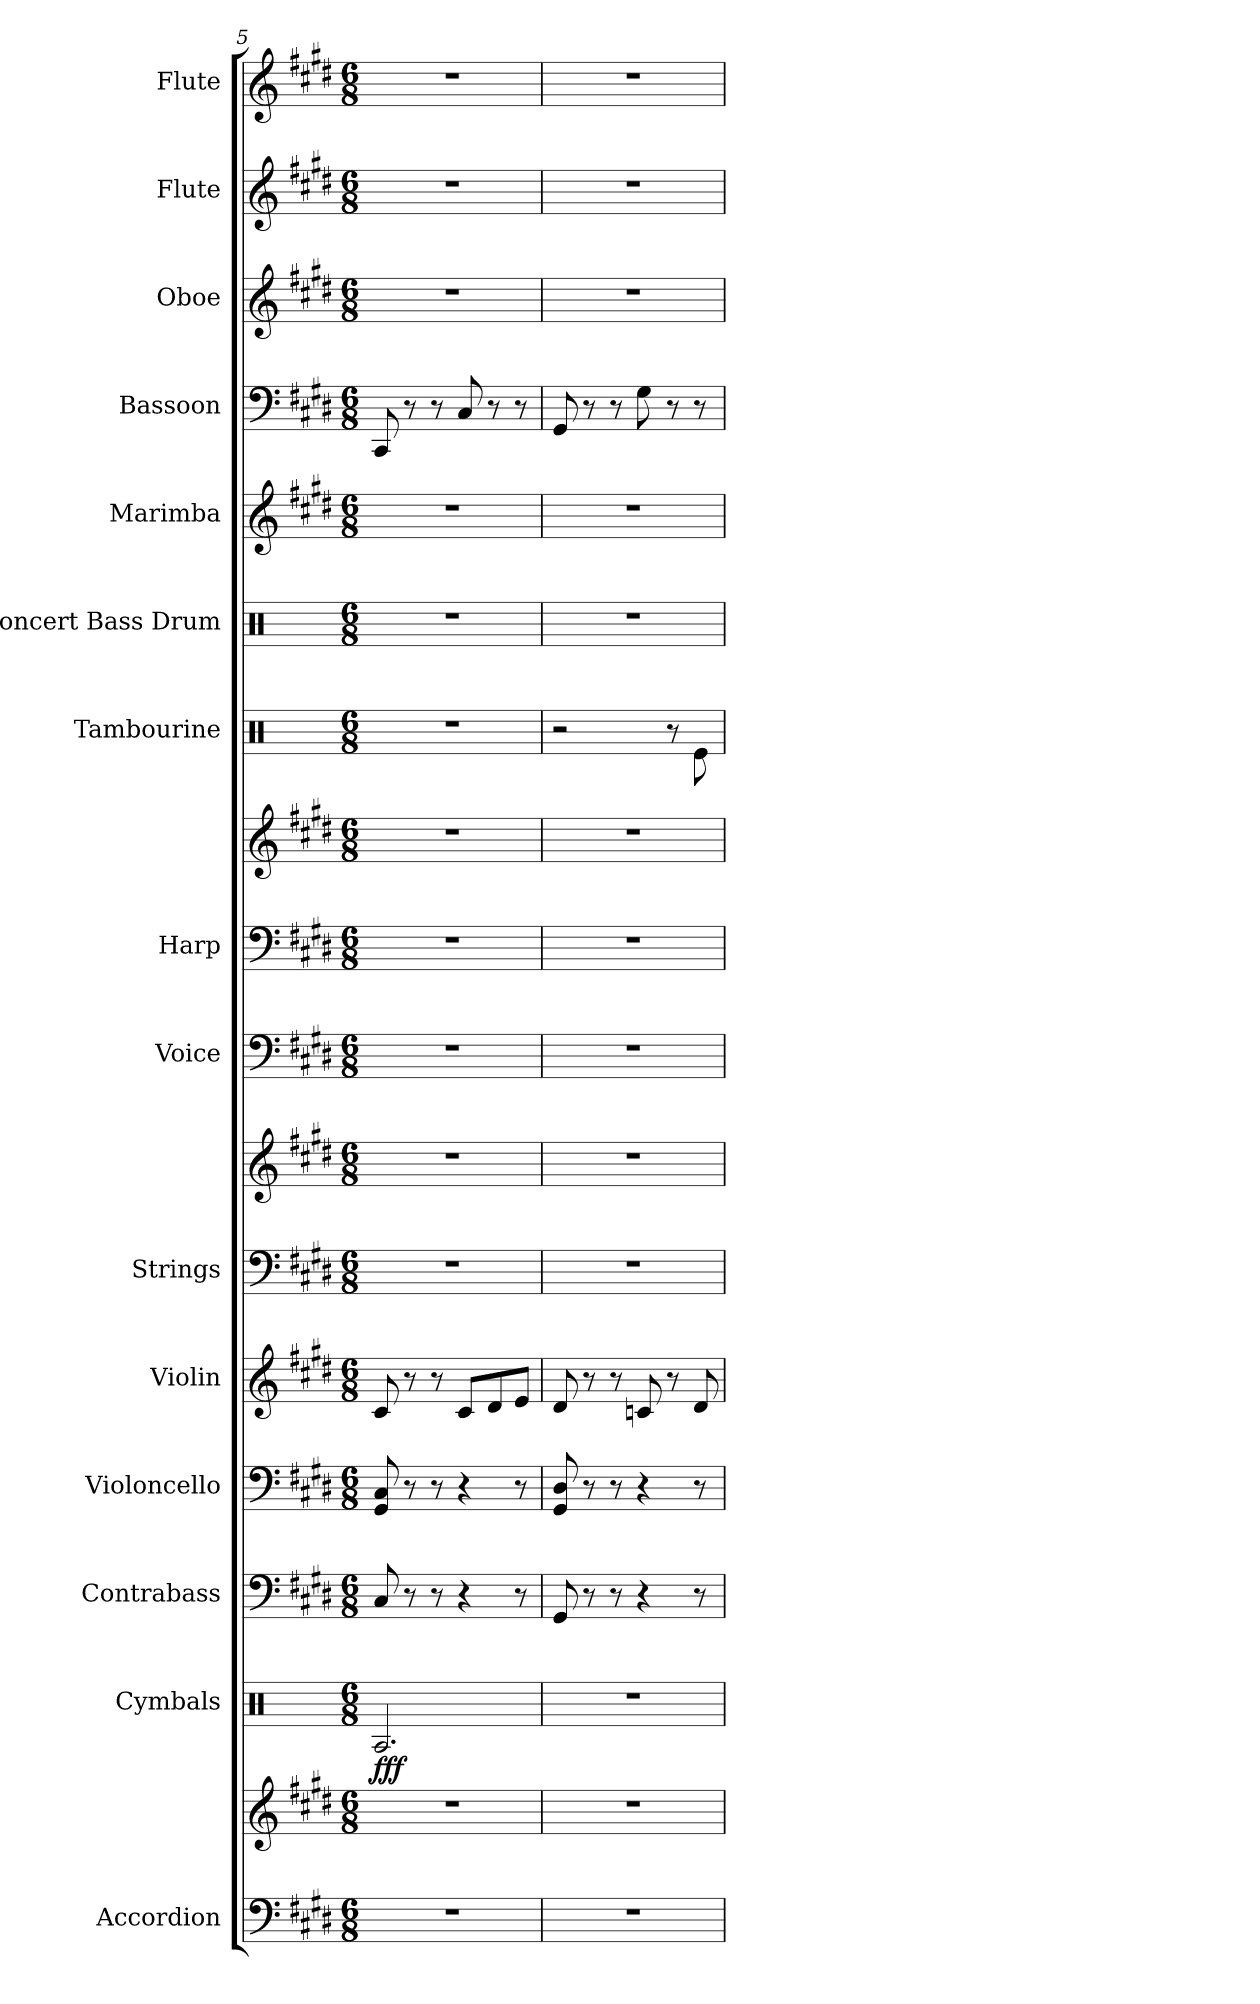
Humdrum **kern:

**kern	**kern	**kern	**dynam	**kern	**kern	**kern	**kern	**kern	**kern	**kern	**kern	**kern	**kern	**kern	**kern	**kern	**kern	**kern
*part15	*part15	*part14	*part14	*part13	*part12	*part11	*part10	*part10	*part9	*part8	*part8	*part7	*part6	*part5	*part4	*part3	*part2	*part1
*staff18	*staff17	*staff16	*staff16	*staff15	*staff14	*staff13	*staff12	*staff11	*staff10	*staff9	*staff8	*staff7	*staff6	*staff5	*staff4	*staff3	*staff2	*staff1
*I"Accordion	*	*I"Cymbals	*	*I"Contrabass	*I"Violoncello	*I"Violin	*I"Strings	*	*I"Voice	*I"Harp	*	*I"Tambourine	*I"Concert Bass Drum	*I"Marimba	*I"Bassoon	*I"Oboe	*I"Flute	*I"Flute
*I'Acc.	*	*I'Cym.	*	*I'Cb.	*I'Vc.	*I'Vln.	*I'St.	*	*I'Vo.	*I'Hrp.	*	*I'Tamb.	*I'Con. BD	*I'Mrm.	*I'Bsn.	*I'Ob.	*I'Fl.	*I'Fl.
!!LO:LB:g=z
*clefF4	*clefG2	*clefX	*	*clefF4	*clefF4	*clefG2	*clefF4	*clefG2	*clefF4	*clefF4	*clefG2	*clefX	*clefX	*clefG2	*clefF4	*clefG2	*clefG2	*clefG2
*	*	*	*	*ITrd7c12	*	*	*	*	*	*	*	*	*	*	*	*	*	*
*k[f#c#g#d#]	*k[f#c#g#d#]	*k[]	*	*k[f#c#g#d#]	*k[f#c#g#d#]	*k[f#c#g#d#]	*k[f#c#g#d#]	*k[f#c#g#d#]	*k[f#c#g#d#]	*k[f#c#g#d#]	*k[f#c#g#d#]	*k[]	*k[]	*k[f#c#g#d#]	*k[f#c#g#d#]	*k[f#c#g#d#]	*k[f#c#g#d#]	*k[f#c#g#d#]
*M6/8	*M6/8	*M6/8	*	*M6/8	*M6/8	*M6/8	*M6/8	*M6/8	*M6/8	*M6/8	*M6/8	*M6/8	*M6/8	*M6/8	*M6/8	*M6/8	*M6/8	*M6/8
=5	=5	=5	=5	=5	=5	=5	=5	=5	=5	=5	=5	=5	=5	=5	=5	=5	=5	=5
!	!	!	!LO:DY:b	!	!	!	!	!	!	!	!	!	!	!	!	!	!	!
2.r	2.r	2.RA/	fff	8CC#/	8GG#/ 8C#/	8c#/	2.r	2.r	2.r	2.r	2.r	2.r	2.r	2.r	8CC#/	2.r	2.r	2.r
.	.	.	.	8r	8r	8r	.	.	.	.	.	.	.	.	8r	.	.	.
.	.	.	.	8r	8r	8r	.	.	.	.	.	.	.	.	8r	.	.	.
.	.	.	.	4r	4r	8c#/L	.	.	.	.	.	.	.	.	8C#/	.	.	.
.	.	.	.	.	.	8d#/	.	.	.	.	.	.	.	.	8r	.	.	.
.	.	.	.	8r	8r	8e/J	.	.	.	.	.	.	.	.	8r	.	.	.
=6	=6	=6	=6	=6	=6	=6	=6	=6	=6	=6	=6	=6	=6	=6	=6	=6	=6	=6
2.r	2.r	2.r	.	8GGG#/	8GG#/ 8D#/	8d#/	2.r	2.r	2.r	2.r	2.r	2r	2.r	2.r	8GG#/	2.r	2.r	2.r
.	.	.	.	8r	8r	8r	.	.	.	.	.	.	.	.	8r	.	.	.
.	.	.	.	8r	8r	8r	.	.	.	.	.	.	.	.	8r	.	.	.
.	.	.	.	4r	4r	8cn/	.	.	.	.	.	.	.	.	8G#\	.	.	.
.	.	.	.	.	.	8r	.	.	.	.	.	8r	.	.	8r	.	.	.
.	.	.	.	8r	8r	8d#/	.	.	.	.	.	8Re\	.	.	8r	.	.	.
=	=	=	=	=	=	=	=	=	=	=	=	=	=	=	=	=	=	=
*-	*-	*-	*-	*-	*-	*-	*-	*-	*-	*-	*-	*-	*-	*-	*-	*-	*-	*-
